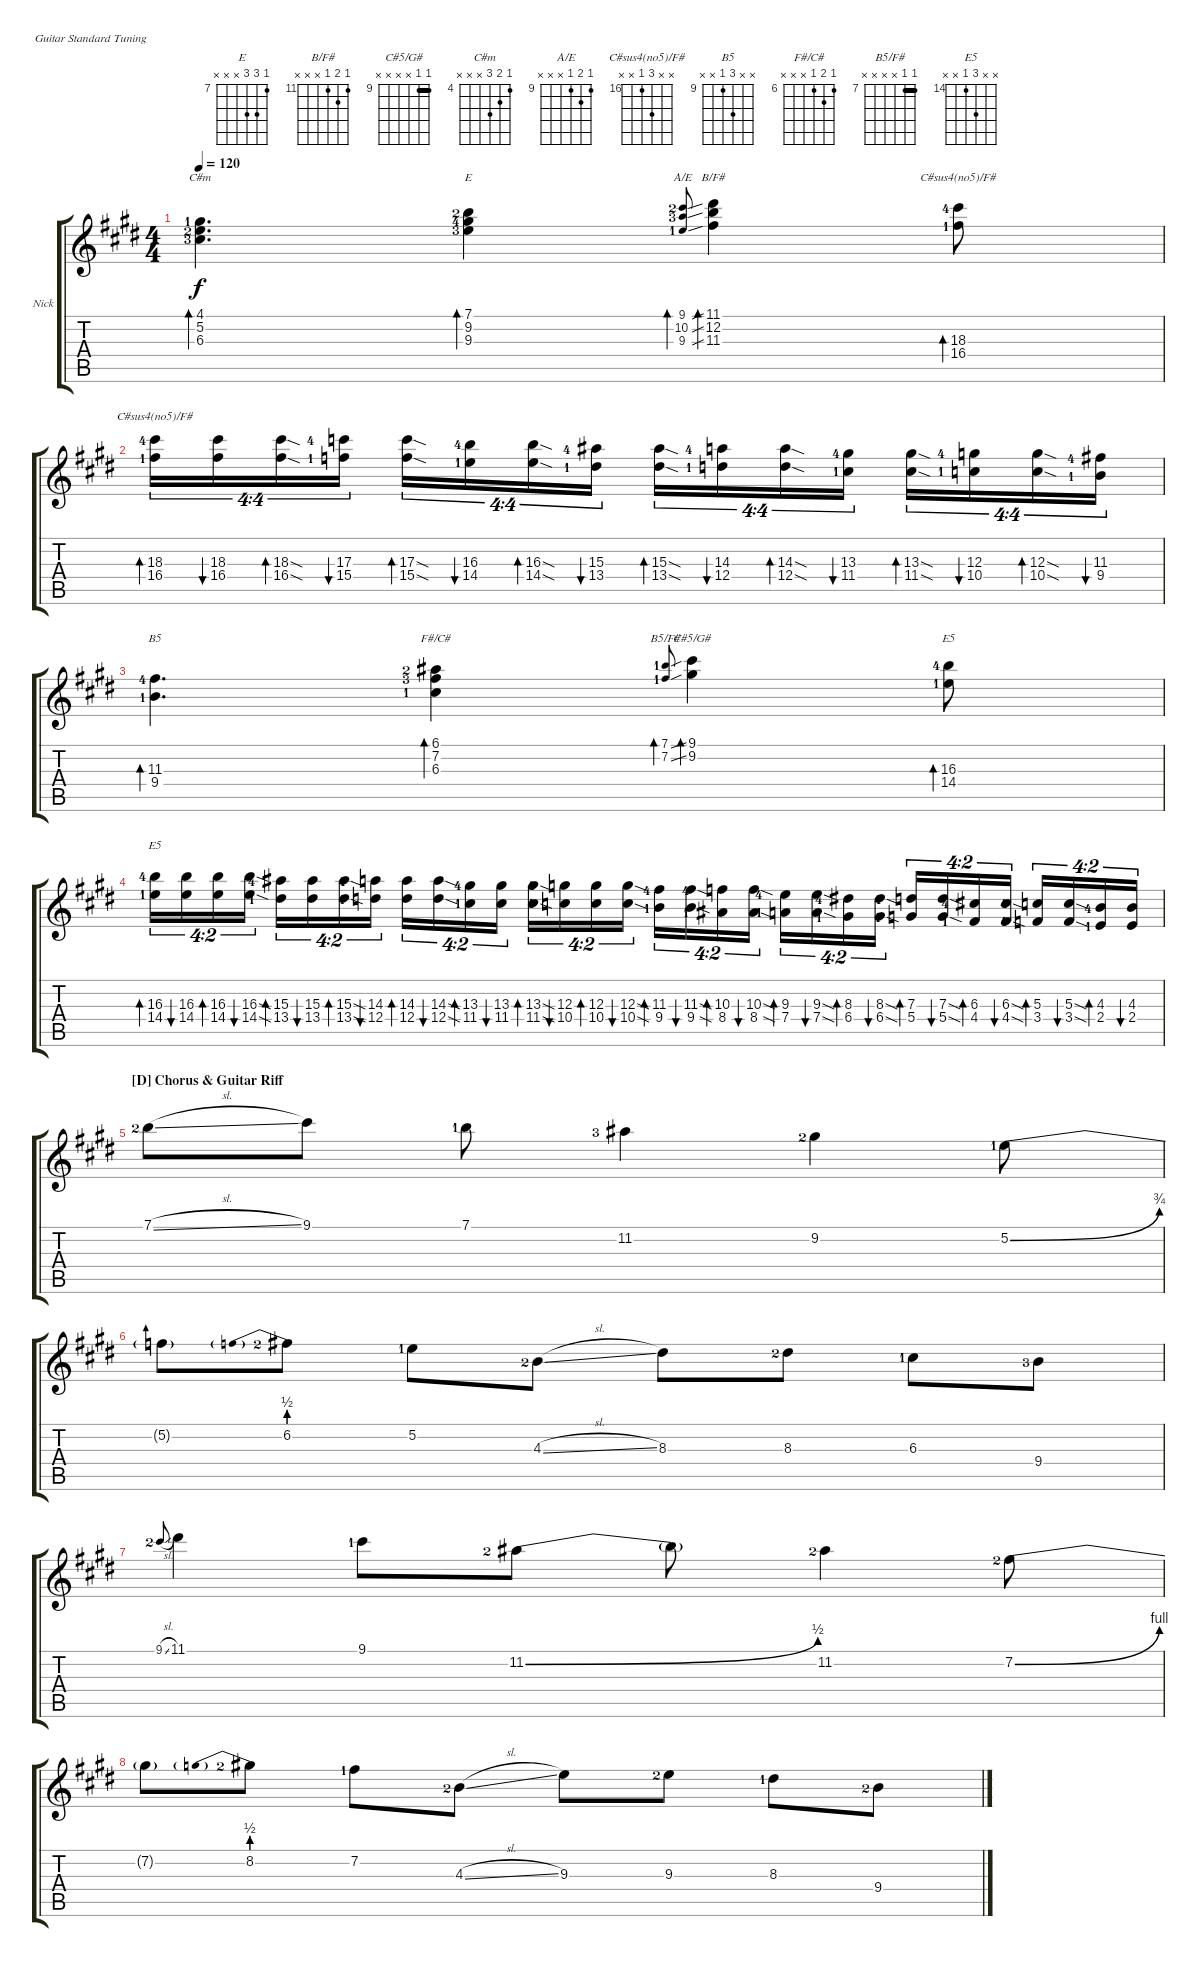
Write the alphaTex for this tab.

\bracketExtendMode groupsimilarinstruments
\firstSystemTrackNameOrientation horizontal
\otherSystemsTrackNameOrientation horizontal
\track ("Electric Lead Guitar" "Nick") {instrument distortionguitar}
\staff {score tabs}
\tuning (E4 B3 G3 D3 A2 E2)
\chord ("E" 7 9 9 x x x) {firstfret 7}
\chord ("B/F#" 11 12 11 x x x) {firstfret 11}
\chord ("C#5/G#" 9 9 x x x x) {firstfret 9 barre 9}
\chord ("C#m" 4 5 6 x x x) {firstfret 4}
\chord ("A/E" 9 10 9 x x x) {firstfret 9}
\chord ("C#sus4(no5)/F#" x x 18 16 x x) {firstfret 16}
\chord ("B5" x x 11 9 x x) {firstfret 9}
\chord ("F#/C#" 6 7 6 x x x) {firstfret 6}
\chord ("B5/F#" 7 7 x x x x) {firstfret 7 barre 7}
\chord ("E5" x x 16 14 x x) {firstfret 14}
\ts (4 4)
\tempo 120
\clef g2
\ks e
(4.1{lf 2} 5.2{lf 3} 6.3{lf 4}).4{d bd 53 ch "C#m" dy f} (7.1{lf 3} 9.2{lf 5} 9.3{lf 4}).4{bd 31 ch "E"} (9.1{ss lf 3} 10.2{ss lf 4} 9.3{ss lf 2}).8{bd 31 ch "A/E" gr onbeat} (11.1 12.2 11.3).4{bd 30 ch "B/F#"} (18.3{lf 5} 16.4{lf 2}).8{bd 30 ch "C#sus4(no5)/F#"} |
(18.3{lf 5} 16.4{lf 2}).16{tu (4 4) bd 33 ch "C#sus4(no5)/F#"} (18.3 16.4).16{tu (4 4) bu 33} (18.3{sod} 16.4{sod}).16{tu (4 4) bd 33} (17.3{lf 5} 15.4{lf 2}).16{tu (4 4) bu 33} (17.3{sod} 15.4{sod}).16{tu (4 4) bd 33} (16.3{lf 5} 14.4{lf 2}).16{tu (4 4) bu 33} (16.3{sod} 14.4{sod}).16{tu (4 4) bd 33} (15.3{lf 5} 13.4{lf 2}).16{tu (4 4) bu 33} (15.3{sod} 13.4{sod}).16{tu (4 4) bd 33} (14.3{lf 5} 12.4{lf 2}).16{tu (4 4) bu 33} (14.3{sod} 12.4{sod}).16{tu (4 4) bd 33} (13.3{lf 5} 11.4{lf 2}).16{tu (4 4) bu 33} (13.3{sod} 11.4{sod}).16{tu (4 4) bd 33} (12.3{lf 5} 10.4{lf 2}).16{tu (4 4) bu 33} (12.3{sod} 10.4{sod}).16{tu (4 4) bd 33} (11.3{lf 5} 9.4{lf 2}).16{tu (4 4) bu 33} |
(11.3{lf 5} 9.4{lf 2}).4{d bd 53 ch "B5"} (6.1{lf 3} 7.2{lf 4} 6.3{lf 2}).4{bd 37 ch "F#/C#"} (7.1{ss lf 2} 7.2{ss lf 2}).8{bd 37 ch "B5/F#" gr onbeat} (9.1 9.2).4{bd 36 ch "C#5/G#"} (14.4{lf 2} 16.3{lf 5}).8{bd 34 ch "E5"} |
(16.3{lf 5} 14.4{lf 2}).16{tu (4 2) bd 33 ch "E5"} (16.3 14.4).16{tu (4 2) bu 33} (16.3 14.4).16{tu (4 2) bd 33} (16.3{sod} 14.4{sod}).16{tu (4 2) bu 33} (13.4{lf 2} 15.3{lf 5}).16{tu (4 2) bd 33} (15.3 13.4).16{tu (4 2) bu 33} (15.3{sod} 13.4{sod}).16{tu (4 2) bd 33} (14.3{lf 5} 12.4{lf 2}).16{tu (4 2) bu 33} (14.3 12.4).16{tu (4 2) bd 33} (14.3{sod} 12.4{sod}).16{tu (4 2) bu 33} (13.3{lf 5} 11.4{lf 2}).16{tu (4 2) bd 33} (13.3 11.4).16{tu (4 2) bu 33} (13.3{sod} 11.4{sod}).16{tu (4 2) bd 33} (12.3{lf 5} 10.4{lf 2}).16{tu (4 2) bu 33} (12.3 10.4).16{tu (4 2) bd 33} (12.3{sod} 10.4{sod}).16{tu (4 2) bu 33} (11.3{lf 5} 9.4{lf 2}).16{tu (4 2) bd 33} (11.3{sod} 9.4{sod}).16{tu (4 2) bu 33} (10.3{lf 5} 8.4{lf 2}).16{tu (4 2) bd 33} (10.3{sod} 8.4{sod}).16{tu (4 2) bu 33} (9.3{lf 5} 7.4{lf 2}).16{tu (4 2) bd 33} (9.3{sod} 7.4{sod}).16{tu (4 2) bu 33} (8.3{lf 5} 6.4{lf 2}).16{tu (4 2) bd 33} (8.3{sod} 6.4{sod}).16{tu (4 2) bu 33} (7.3{lf 5} 5.4{lf 2}).16{tu (4 2) bd 33} (7.3{sod} 5.4{sod}).16{tu (4 2) bu 33} (6.3{lf 5} 4.4{lf 2}).16{tu (4 2) bd 33} (6.3{sod} 4.4{sod}).16{tu (4 2) bu 33} (5.3{lf 5} 3.4{lf 2}).16{tu (4 2) bd 33} (3.4{sod} 5.3{sod}).16{tu (4 2) bu 33} (4.3{lf 5} 2.4{lf 2}).16{tu (4 2) bd 33} (2.4 4.3).16{tu (4 2) bu 33} |
\section ("D" "Chorus & Guitar Riff")
7.1{sl lf 3}.8 9.1.8 7.1{lf 2}.8 11.2{lf 4}.4 9.2{lf 3}.4 5.2{be (bend 14.399999999999999 0 26.4 3) lf 2}.8 |
5.2{t}.8 6.2{be (prebend 0 2 60 2) lf 3}.8 5.2{lf 2}.8 4.3{sl lf 3}.8 8.3.8 8.3{lf 3}.8 6.3{lf 2}.8 9.4{lf 4}.8 |
9.1{sl lf 3}.8{gr onbeat} 11.1.4 9.1{lf 2}.8 11.2{be (bend 5.3999999999999995 0 12.6 2) lf 3}.8 11.2{t}.8 11.2{lf 3}.4 7.2{be (bend 0.6 0 4.2 4) lf 3}.8 |
7.2{t}.8 8.2{be (prebend 0 2 60 2) lf 3}.8 7.2{lf 2}.8 4.3{sl lf 3}.8 9.3.8 9.3{lf 3}.8 8.3{lf 2}.8 9.4{lf 3}.8
